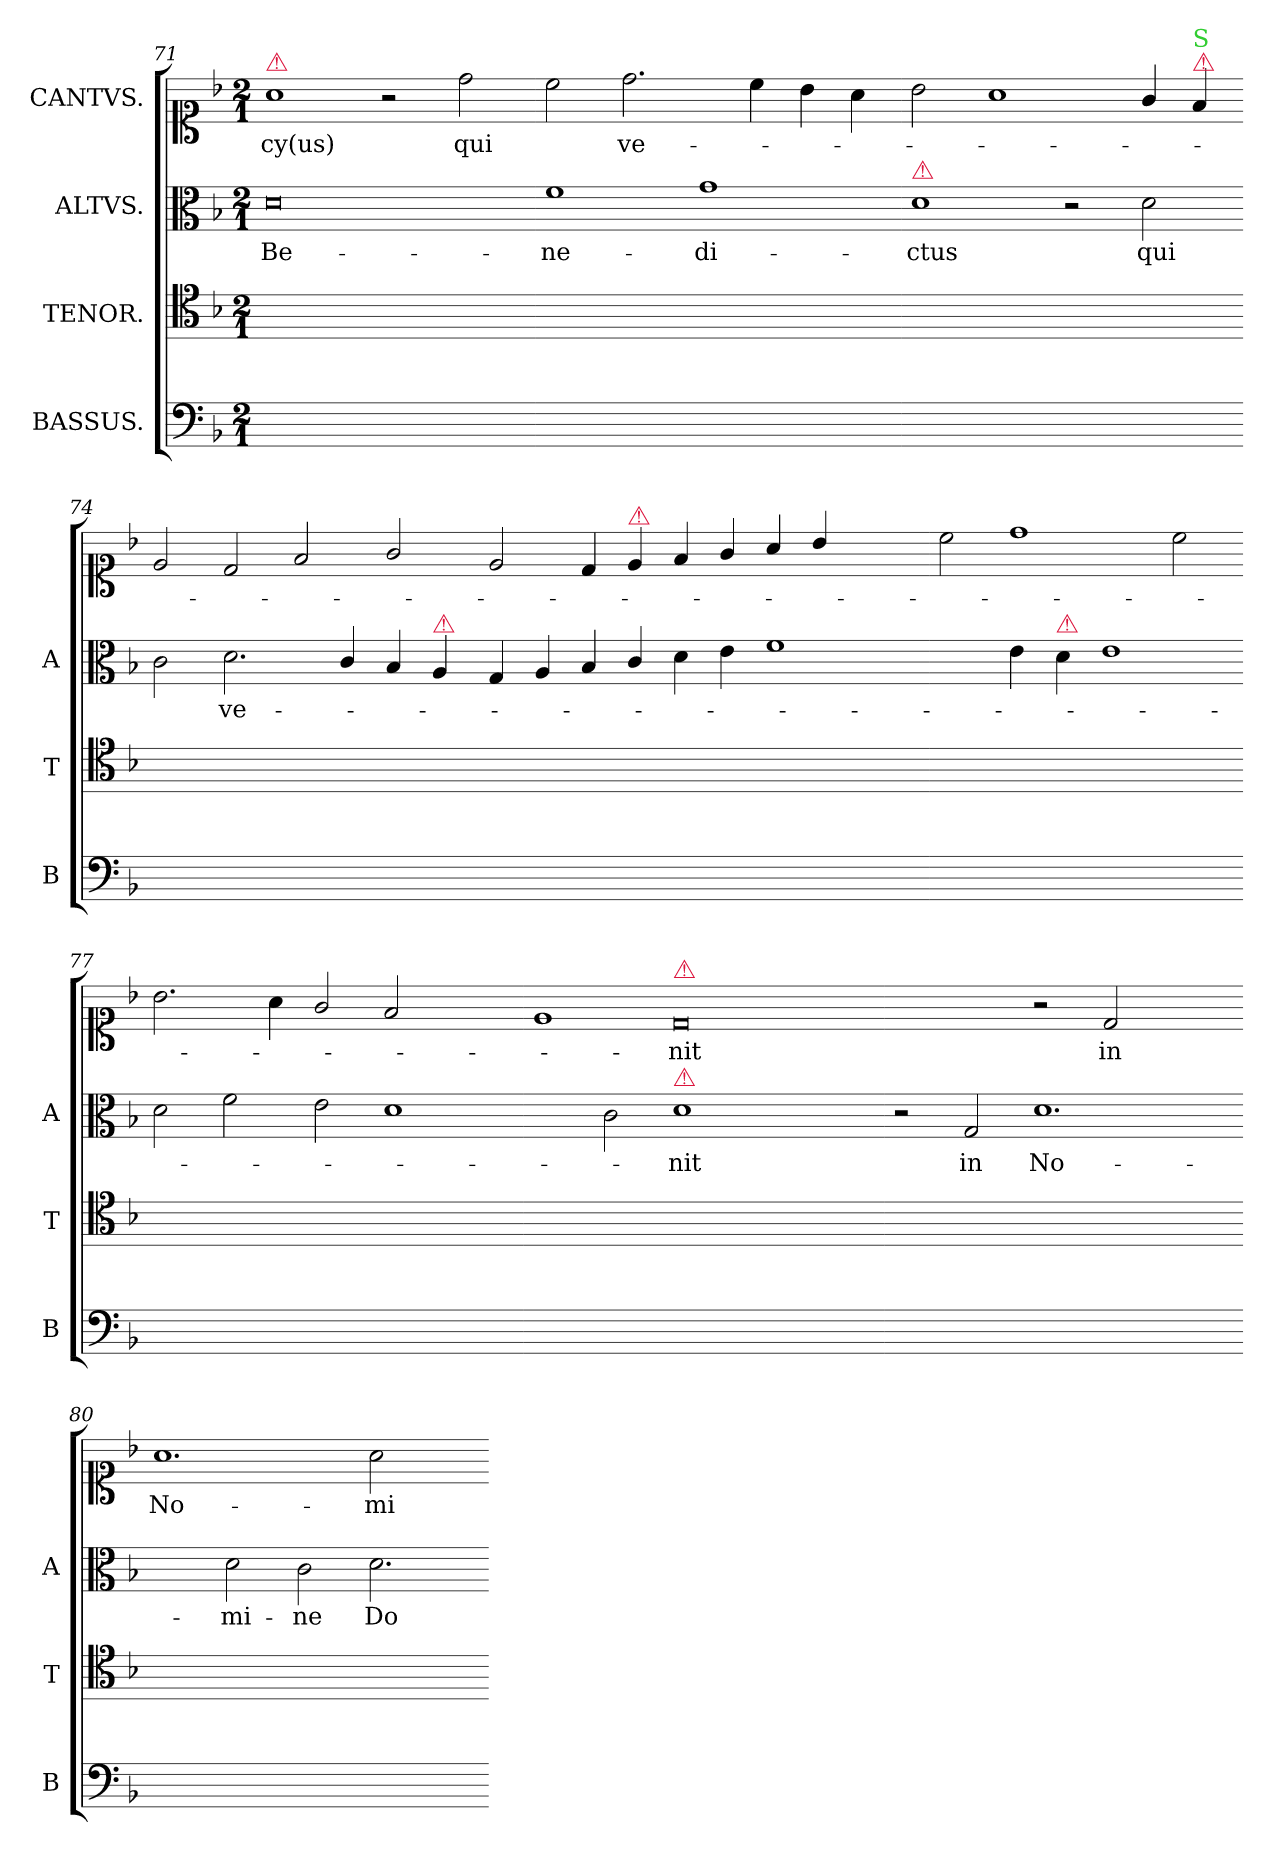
**kern	**kern	**kern	**text	**kern	**text
*part4	*part3	*part2	*part2	*part1	*part1
*staff4	*staff3	*staff2	*staff2	*staff1	*staff1
*I"BASSUS.	*I"TENOR.	*I"ALTVS.	*	*I"CANTVS.	*
*I'B	*I'T	*I'A	*	*	*
*clefF4	*clefC4	*clefC3	*	*clefC1	*
*k[b-]	*k[b-]	*k[b-]	*	*k[b-]	*
*M2/1	*M2/1	*M2/1	*	*M2/1	*
=71	=71	=71	=71	=71	=71
!	!	!	!	!LO:TX:a:color=crimson:t=⚠	!
0ryy	0ryy	0d\	Be-	1a\	-cy(us)
.	.	.	.	2r	.
.	.	.	.	2dd\	qui
=72-	=72-	=72-	=72-	=72-	=72-
0ryy	0ryy	1f\	-ne-	2cc\	.
.	.	.	.	2.dd\	ve-
.	.	1g\	-di-	.	.
.	.	.	.	4cc\	.
.	.	.	.	4b-\	.
.	.	.	.	4a\	.
=73-	=73-	=73-	=73-	=73-	=73-
!	!	!LO:TX:a:color=crimson:t=⚠	!	!	!
0ryy	0ryy	1d\	-ctus	2b-\	.
.	.	.	.	1a\	.
.	.	2r	.	.	.
.	.	2d\	qui	4g/	.
!	!	!	!	!LO:TX:a:color=crimson:t=⚠	!
!	!	!	!	!LO:TX:a:color=limegreen:t=S	!
.	.	.	.	4f/	.
=74-	=74-	=74-	=74-	=74-	=74-
0ryy	0ryy	2c\	.	2e/	.
.	.	2.d\	ve-	2d/	.
.	.	.	.	2f/	.
.	.	4c/	.	.	.
.	.	4B-/	.	2g/	.
!	!	!LO:TX:a:color=crimson:t=⚠	!	!	!
.	.	4A/	.	.	.
=75-	=75-	=75-	=75-	=75-	=75-
0ryy	0ryy	4G/	.	2e/	.
.	.	4A/	.	.	.
.	.	4B-/	.	4d/	.
!	!	!	!	!LO:TX:a:color=crimson:t=⚠	!
.	.	4c/	.	4e/	.
.	.	4d\	.	4f/	.
.	.	4e\	.	4g/	.
.	.	1f\	.	4a/	.
.	.	.	.	4b-/	.
2ryy	2ryy	.	.	2ryy	.
=76-	=76-	=76-	=76-	=76-	=76-
0ryy	0ryy	2ryy	.	2cc\	.
.	.	4e\	.	1dd\	.
!	!	!LO:TX:a:color=crimson:t=⚠	!	!	!
.	.	4d\	.	.	.
.	.	1e\	.	.	.
.	.	.	.	2cc\	.
=77-	=77-	=77-	=77-	=77-	=77-
0ryy	0ryy	2d\	.	2.b-\	.
.	.	2f\	.	.	.
.	.	.	.	4a\	.
.	.	2e\	.	2g/	.
.	.	1d\	.	2f/	.
2ryy	2ryy	.	.	2ryy	.
=78-	=78-	=78-	=78-	=78-	=78-
0ryy	0ryy	2ryy	.	1e/	.
.	.	2c\	.	.	.
!	!	!	!	!LO:TX:a:color=crimson:t=⚠	!
!	!	!LO:TX:a:color=crimson:t=⚠	!	!	!
.	.	1d\	-nit	0d/	-nit
1ryy	1ryy	1ryy	.	.	.
=79-	=79-	=79-	=79-	=79-	=79-
0ryy	0ryy	2r	.	1ryy	.
.	.	2G/	in	.	.
.	.	1.d\	No-	2r	.
.	.	.	.	2d/	in
2ryy	2ryy	.	.	2ryy	.
=80-	=80-	=80-	=80-	=80-	=80-
0ryy	0ryy	2ryy	.	1.a\	No-
.	.	2d\	-mi-	.	.
.	.	2c\	-ne	.	.
.	.	2.d\	Do-	2a\	-mi-
4ryy	4ryy	.	.	4ryy	.
=-	=-	=-	=-	=-	=-
*-	*-	*-	*-	*-	*-
